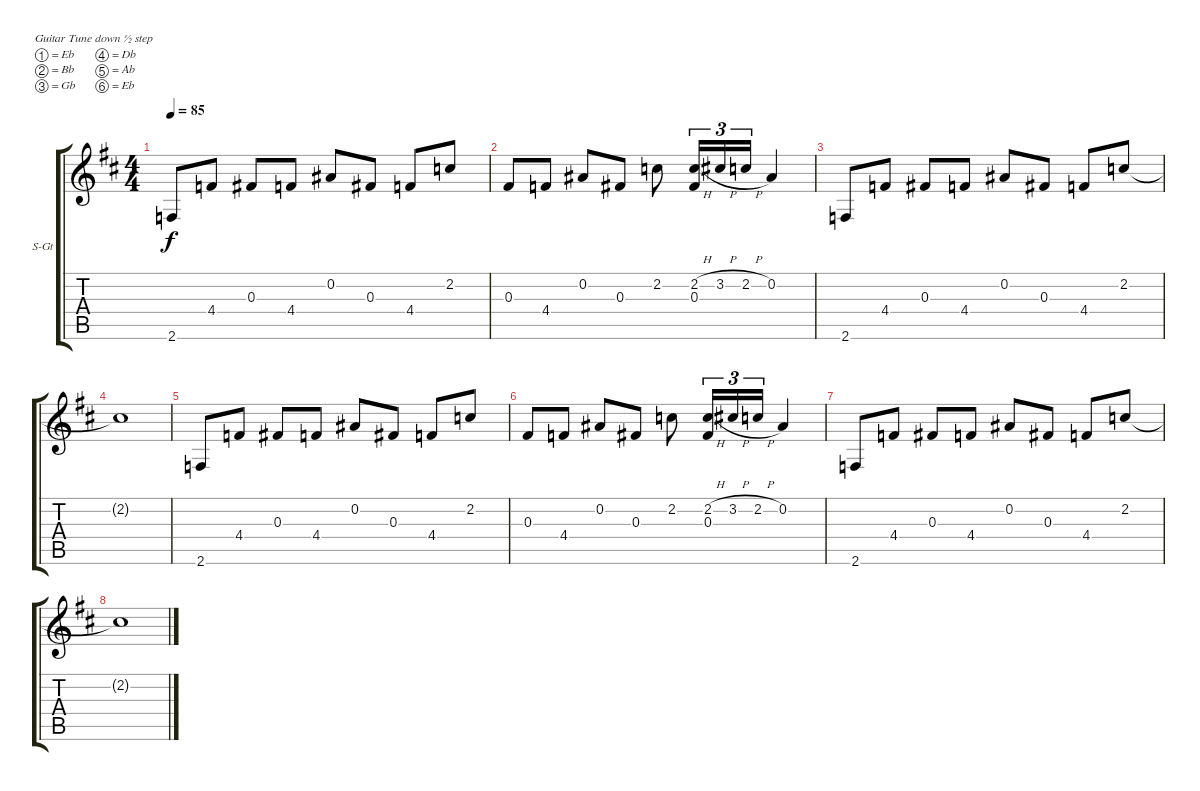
\bracketExtendMode groupsimilarinstruments
\firstSystemTrackNameOrientation horizontal
\otherSystemsTrackNameOrientation horizontal
\track ("Acoustic" "S-Gt") {instrument acousticguitarsteel}
\staff {score tabs}
\tuning (Eb4 Bb3 Gb3 Db3 Ab2 Eb2)
\ts (4 4)
\tempo 85
\clef g2
\ks d
2.6.8{dy f} 4.4.8 0.3.8 4.4.8 0.2.8 0.3.8 4.4.8 2.2.8 |
0.3.8 4.4.8 0.2.8 0.3.8 2.2.8 (2.2{h} 0.3).16{tu (3 2)} 3.2{h}.16{tu (3 2)} 2.2{h}.16{tu (3 2)} 0.2.4 |
2.6.8 4.4.8 0.3.8 4.4.8 0.2.8 0.3.8 4.4.8 2.2.8 |
2.2{t}.1 |
2.6.8 4.4.8 0.3.8 4.4.8 0.2.8 0.3.8 4.4.8 2.2.8 |
0.3.8 4.4.8 0.2.8 0.3.8 2.2.8 (2.2{h} 0.3).16{tu (3 2)} 3.2{h}.16{tu (3 2)} 2.2{h}.16{tu (3 2)} 0.2.4 |
2.6.8 4.4.8 0.3.8 4.4.8 0.2.8 0.3.8 4.4.8 2.2.8 |
2.2{t}.1
